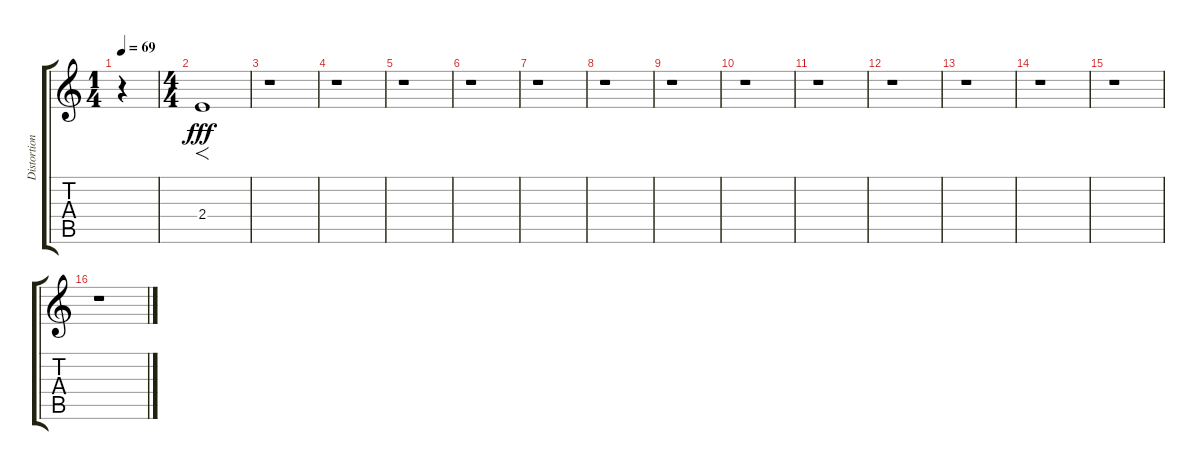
\track ("Distortion Guitar" "Distortion") {instrument distortionguitar}
\staff {score tabs}
\tuning (E4 B3 G3 D3 A2 E2) {hide}
\ts (1 4)
\tempo 69
\clef g2
\ks c
r.4{dy fff instrument distortionguitar} |
\ts (4 4)
2.4.1{f volume 14 balance 6 instrument frenchhorn} |
r.1{instrument distortionguitar} |
r.1 |
r.1 |
r.1 |
r.1 |
r.1 |
r.1 |
r.1 |
r.1 |
r.1 |
r.1 |
r.1 |
r.1 |
r.1
